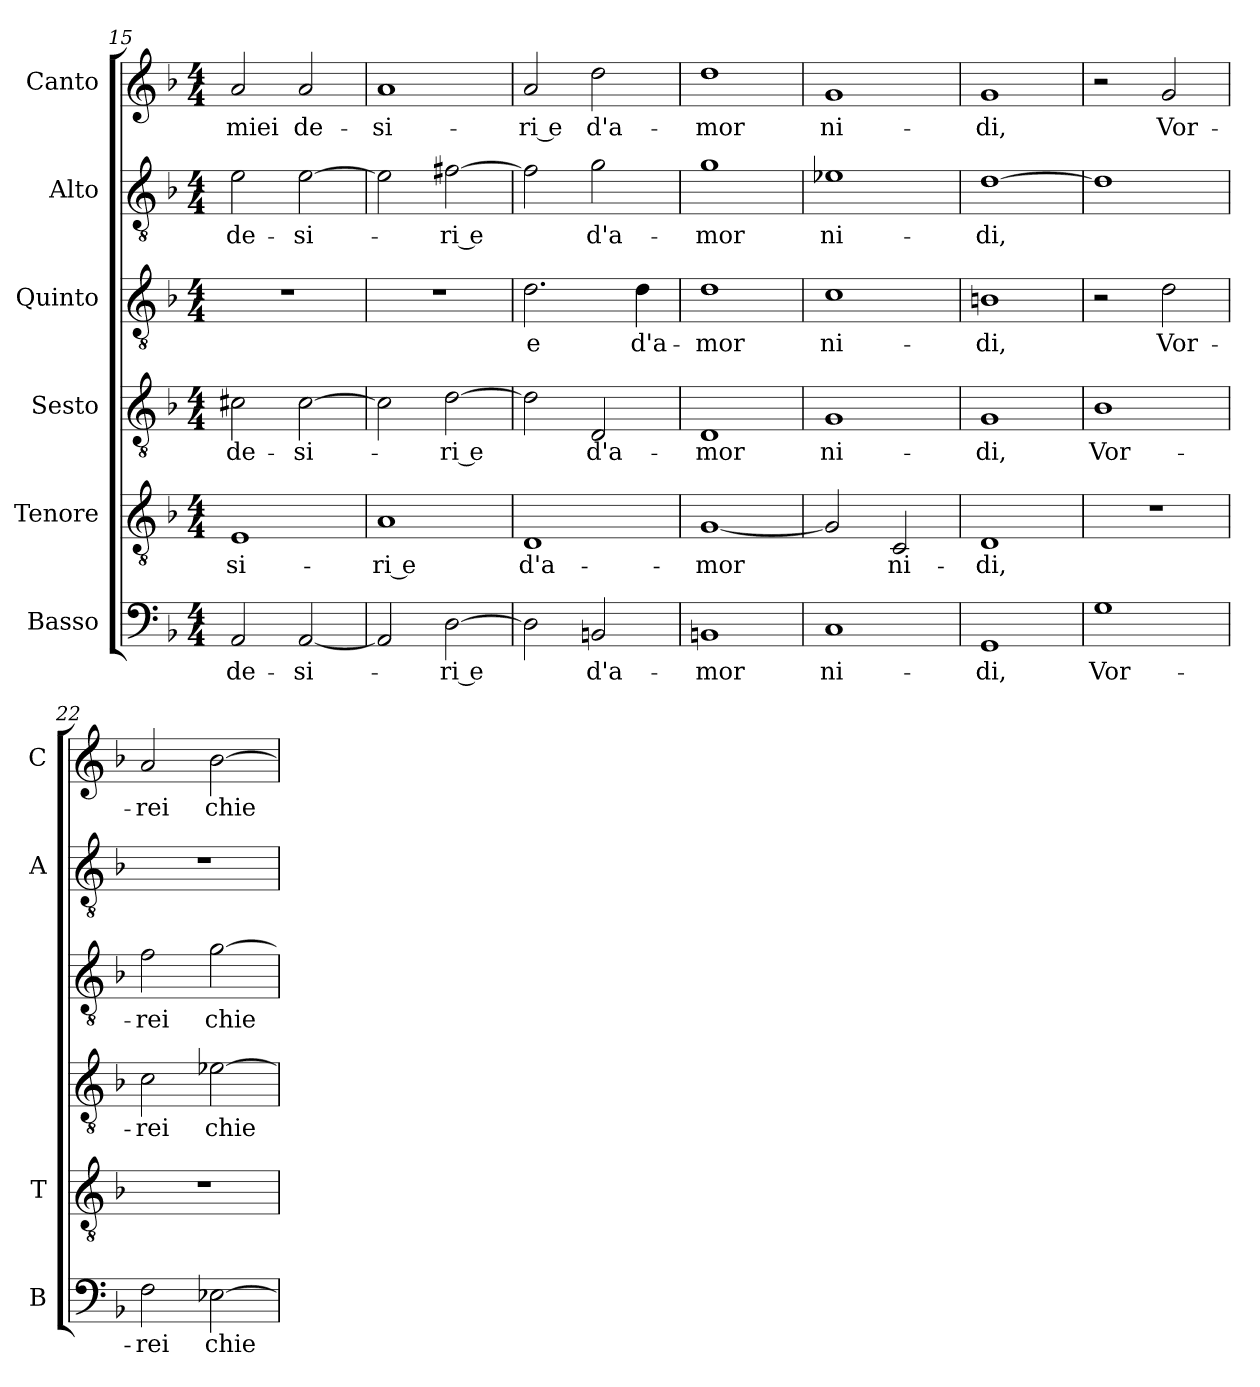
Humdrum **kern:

**kern	**text	**kern	**text	**kern	**text	**kern	**text	**kern	**text	**kern	**text
*part6	*part6	*part5	*part5	*part4	*part4	*part3	*part3	*part2	*part2	*part1	*part1
*staff6	*staff6	*staff5	*staff5	*staff4	*staff4	*staff3	*staff3	*staff2	*staff2	*staff1	*staff1
*I"Basso	*	*I"Tenore	*	*I"Sesto	*	*I"Quinto	*	*I"Alto	*	*I"Canto	*
*I'B	*	*I'T	*	*	*	*	*	*I'A	*	*I'C	*
*clefF4	*	*clefGv2	*	*clefGv2	*	*clefGv2	*	*clefGv2	*	*clefG2	*
*k[b-]	*	*k[b-]	*	*k[b-]	*	*k[b-]	*	*k[b-]	*	*k[b-]	*
*F:	*	*F:	*	*F:	*	*F:	*	*F:	*	*F:	*
*M4/4	*	*M4/4	*	*M4/4	*	*M4/4	*	*M4/4	*	*M4/4	*
=15	=15	=15	=15	=15	=15	=15	=15	=15	=15	=15	=15
!	!LO:LY:b	!	!	!	!	!	!	!	!	!	!
!	!	!	!LO:LY:b	!	!	!	!	!	!	!	!
!	!	!	!	!	!LO:LY:b	!	!	!	!	!	!
!	!	!	!	!	!	!	!	!	!LO:LY:b	!	!
!	!	!	!	!	!	!	!	!	!	!	!LO:LY:b
2AA/	de-	1E	-si-	2c#X\	de-	1r	.	2e\	de-	2a/	miei
!	!LO:LY:b	!	!	!	!	!	!	!	!	!	!
!	!	!	!	!	!LO:LY:b	!	!	!	!	!	!
!	!	!	!	!	!	!	!	!	!LO:LY:b	!	!
!	!	!	!	!	!	!	!	!	!	!	!LO:LY:b
[2AA/	-si-	.	.	[2c#\	-si-	.	.	[2e\	-si-	2a/	de-
=16	=16	=16	=16	=16	=16	=16	=16	=16	=16	=16	=16
!	!	!	!LO:LY:b	!	!	!	!	!	!	!	!
!	!	!	!	!	!	!	!	!	!	!	!LO:LY:b
2AA/]	.	1A	-ri e	2c#\]	.	1r	.	2e\]	.	1a	-si-
!	!LO:LY:b	!	!	!	!	!	!	!	!	!	!
!	!	!	!	!	!LO:LY:b	!	!	!	!	!	!
!	!	!	!	!	!	!	!	!	!LO:LY:b	!	!
[2D\	-ri e	.	.	[2d\	-ri e	.	.	[2f#X\	-ri e	.	.
=17	=17	=17	=17	=17	=17	=17	=17	=17	=17	=17	=17
!	!	!	!LO:LY:b	!	!	!	!	!	!	!	!
!	!	!	!	!	!	!	!LO:LY:b	!	!	!	!
!	!	!	!	!	!	!	!	!	!	!	!LO:LY:b
2D\]	.	1D	d'a-	2d\]	.	2.d\	e	2f#\]	.	2a/	-ri e
!	!LO:LY:b	!	!	!	!	!	!	!	!	!	!
!	!	!	!	!	!LO:LY:b	!	!	!	!	!	!
!	!	!	!	!	!	!	!	!	!LO:LY:b	!	!
!	!	!	!	!	!	!	!	!	!	!	!LO:LY:b
2BBn/	d'a-	.	.	2D/	d'a-	.	.	2g\	d'a-	2dd\	d'a-
!	!	!	!	!	!	!	!LO:LY:b	!	!	!	!
.	.	.	.	.	.	4d\	d'a-	.	.	.	.
=18	=18	=18	=18	=18	=18	=18	=18	=18	=18	=18	=18
!	!LO:LY:b	!	!	!	!	!	!	!	!	!	!
!	!	!	!LO:LY:b	!	!	!	!	!	!	!	!
!	!	!	!	!	!LO:LY:b	!	!	!	!	!	!
!	!	!	!	!	!	!	!LO:LY:b	!	!	!	!
!	!	!	!	!	!	!	!	!	!LO:LY:b	!	!
!	!	!	!	!	!	!	!	!	!	!	!LO:LY:b
1BBn	-mor	[1G	-mor	1D	-mor	1d	-mor	1g	-mor	1dd	-mor
=19	=19	=19	=19	=19	=19	=19	=19	=19	=19	=19	=19
!	!LO:LY:b	!	!	!	!	!	!	!	!	!	!
!	!	!	!	!	!LO:LY:b	!	!	!	!	!	!
!	!	!	!	!	!	!	!LO:LY:b	!	!	!	!
!	!	!	!	!	!	!	!	!	!LO:LY:b	!	!
!	!	!	!	!	!	!	!	!	!	!	!LO:LY:b
1C	ni-	2G/]	.	1G	ni-	1c	ni-	1e-X	ni-	1g	ni-
!	!	!	!LO:LY:b	!	!	!	!	!	!	!	!
.	.	2C/	ni-	.	.	.	.	.	.	.	.
=20	=20	=20	=20	=20	=20	=20	=20	=20	=20	=20	=20
!	!LO:LY:b	!	!	!	!	!	!	!	!	!	!
!	!	!	!LO:LY:b	!	!	!	!	!	!	!	!
!	!	!	!	!	!LO:LY:b	!	!	!	!	!	!
!	!	!	!	!	!	!	!LO:LY:b	!	!	!	!
!	!	!	!	!	!	!	!	!	!LO:LY:b	!	!
!	!	!	!	!	!	!	!	!	!	!	!LO:LY:b
1GG	-di,	1D	-di,	1G	-di,	1Bn	-di,	[1d	-di,	1g	-di,
=21	=21	=21	=21	=21	=21	=21	=21	=21	=21	=21	=21
!	!LO:LY:b	!	!	!	!	!	!	!	!	!	!
!	!	!	!	!	!LO:LY:b	!	!	!	!	!	!
1G	Vor-	1r	.	1B-	Vor-	2r	.	1d]	.	2r	.
!	!	!	!	!	!	!	!LO:LY:b	!	!	!	!
!	!	!	!	!	!	!	!	!	!	!	!LO:LY:b
.	.	.	.	.	.	2d\	Vor-	.	.	2g/	Vor-
!!LO:PB:g=z
=22	=22	=22	=22	=22	=22	=22	=22	=22	=22	=22	=22
!	!LO:LY:b	!	!	!	!	!	!	!	!	!	!
!	!	!	!	!	!LO:LY:b	!	!	!	!	!	!
!	!	!	!	!	!	!	!LO:LY:b	!	!	!	!
!	!	!	!	!	!	!	!	!	!	!	!LO:LY:b
2F\	-rei	1r	.	2c\	-rei	2f\	-rei	1r	.	2a/	-rei
!	!LO:LY:b	!	!	!	!	!	!	!	!	!	!
!	!	!	!	!	!LO:LY:b	!	!	!	!	!	!
!	!	!	!	!	!	!	!LO:LY:b	!	!	!	!
!	!	!	!	!	!	!	!	!	!	!	!LO:LY:b
[2E-X\	chie-	.	.	[2e-X\	chie-	[2g\	chie-	.	.	[2b-\	chie-
=	=	=	=	=	=	=	=	=	=	=	=
*-	*-	*-	*-	*-	*-	*-	*-	*-	*-	*-	*-
